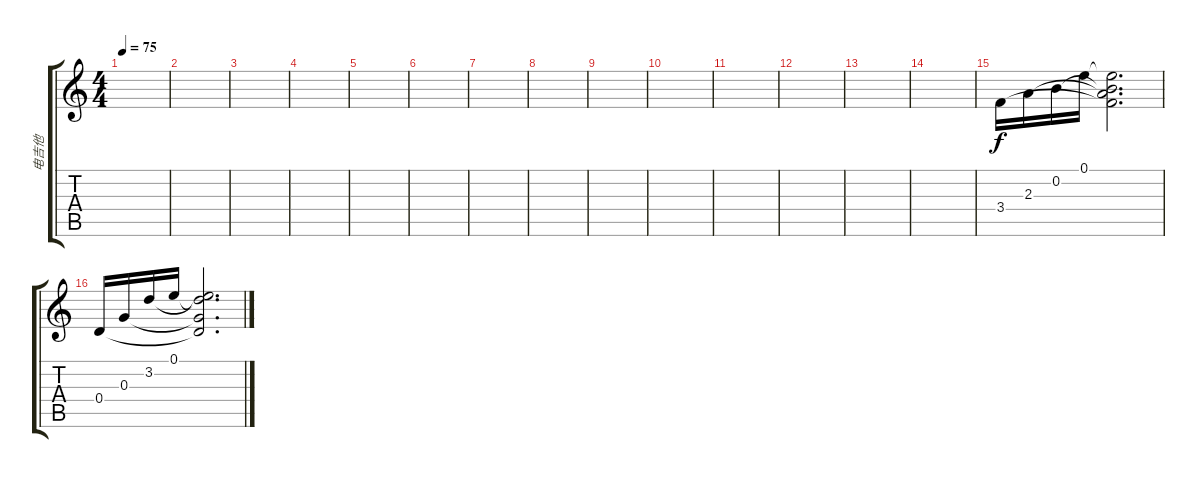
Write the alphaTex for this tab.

\track ("电吉他" "电吉他") {instrument electricguitarjazz}
\staff {score tabs}
\tuning (E4 B3 G3 D3 A2 E2) {hide}
\ts (4 4)
\tempo 75
\clef g2
\ks c
|
|
|
|
|
|
|
|
|
|
|
|
|
|
3.4.16 2.3.16 0.2.16 0.1.16 (0.1{t} 0.2{t} 2.3{t} 3.4{t}).2{d} |
0.4.16 0.3.16 3.2.16 0.1.16 (0.1{t} 3.2{t} 0.3{t} 0.4{t}).2{d}
